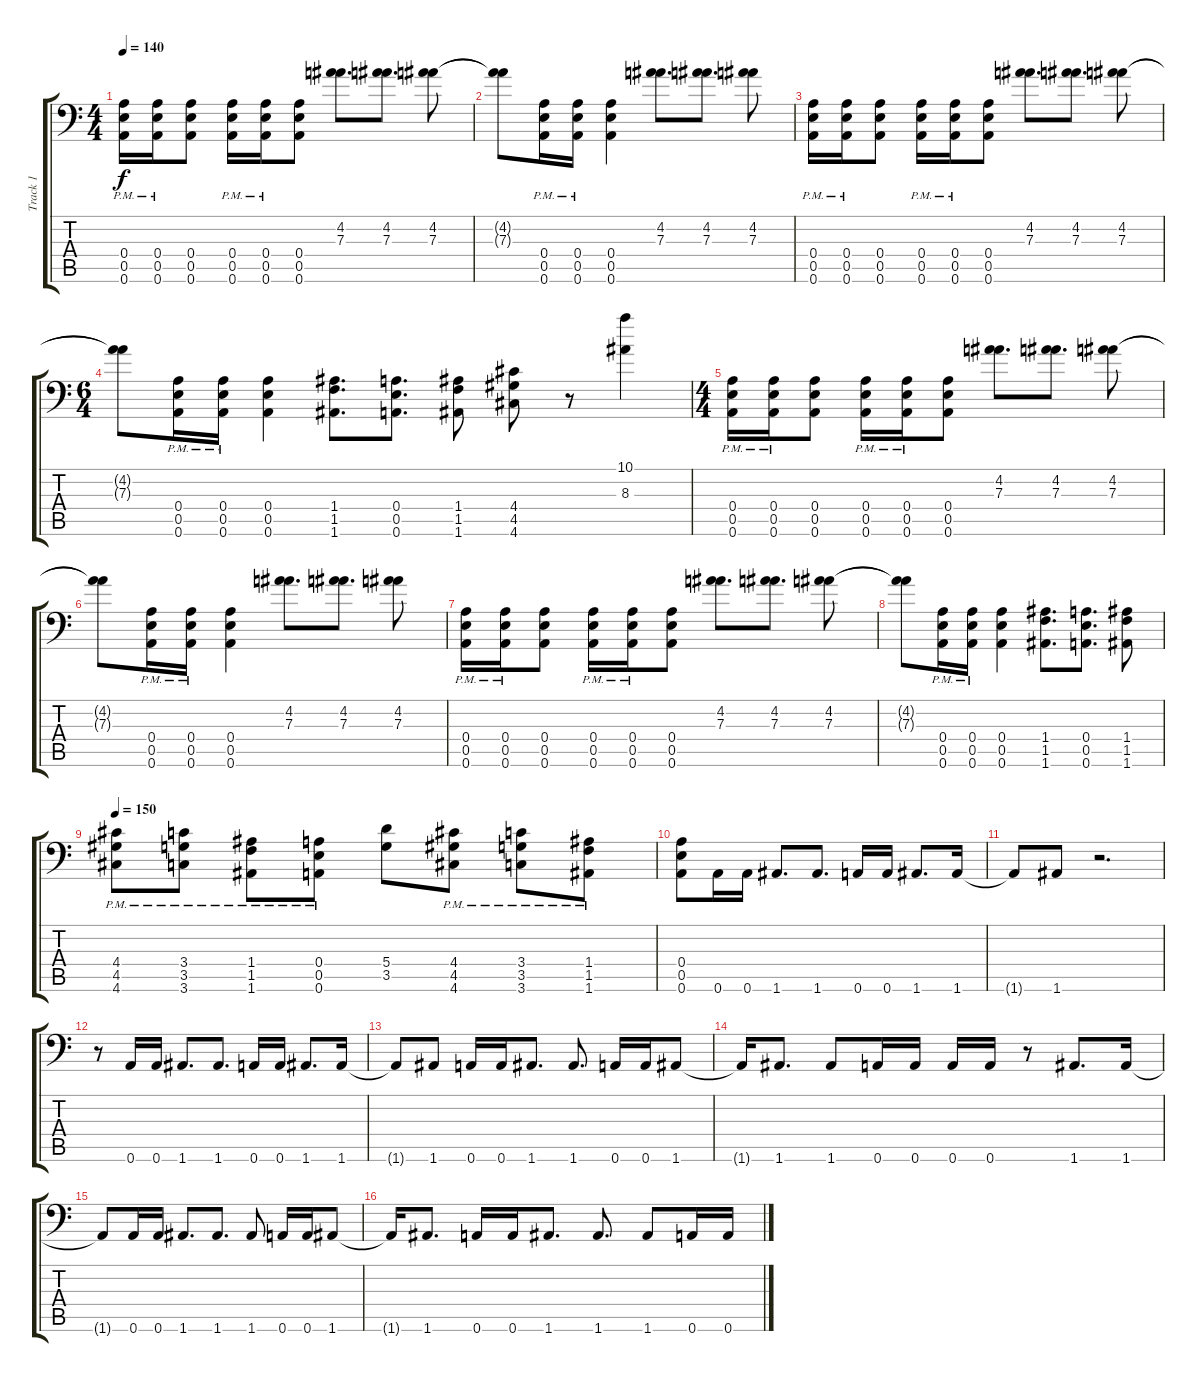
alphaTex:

\track ("Track 1" "Track 1") {instrument distortionguitar}
\staff {score tabs}
\tuning (B3 Gb3 D3 A2 E2 A1) {hide}
\ts (4 4)
\tempo 140
\clef f4
\ks c
(0.4{pm} 0.5{pm} 0.6{pm}).16{dy f} (0.4{pm} 0.5{pm} 0.6{pm}).16 (0.4 0.5 0.6).8 (0.4{pm} 0.5{pm} 0.6{pm}).16 (0.4{pm} 0.5{pm} 0.6{pm}).16 (0.4 0.5 0.6).8 (4.2 7.3).8{d} (4.2 7.3).8{d} (4.2 7.3).8 |
(4.2{t} 7.3{t}).8 (0.4 0.5 0.6{pm}).16 (0.4 0.5 0.6{pm}).16 (0.4 0.5 0.6).4 (4.2 7.3).8{d} (4.2 7.3).8{d} (4.2 7.3).8 |
(0.4{pm} 0.5{pm} 0.6{pm}).16 (0.4{pm} 0.5{pm} 0.6{pm}).16 (0.4 0.5 0.6).8 (0.4{pm} 0.5{pm} 0.6{pm}).16 (0.4{pm} 0.5{pm} 0.6{pm}).16 (0.4 0.5 0.6).8 (4.2 7.3).8{d} (4.2 7.3).8{d} (4.2 7.3).8 |
\ts (6 4)
(4.2{t} 7.3{t}).8 (0.4{pm} 0.5{pm} 0.6{pm}).16 (0.4{pm} 0.5{pm} 0.6{pm}).16 (0.4 0.5 0.6).4 (1.4 1.5 1.6).8{d} (0.4 0.5 0.6).8{d} (1.4 1.5 1.6).8 (4.4 4.5 4.6).8 r.8 (10.1 8.3).4 |
\ts (4 4)
(0.4{pm} 0.5{pm} 0.6{pm}).16 (0.4{pm} 0.5{pm} 0.6{pm}).16 (0.4 0.5 0.6).8 (0.4{pm} 0.5{pm} 0.6{pm}).16 (0.4{pm} 0.5{pm} 0.6{pm}).16 (0.4 0.5 0.6).8 (4.2 7.3).8{d} (4.2 7.3).8{d} (4.2 7.3).8 |
(4.2{t} 7.3{t}).8 (0.4 0.5 0.6{pm}).16 (0.4 0.5 0.6{pm}).16 (0.4 0.5 0.6).4 (4.2 7.3).8{d} (4.2 7.3).8{d} (4.2 7.3).8 |
(0.4{pm} 0.5{pm} 0.6{pm}).16 (0.4{pm} 0.5{pm} 0.6{pm}).16 (0.4 0.5 0.6).8 (0.4{pm} 0.5{pm} 0.6{pm}).16 (0.4{pm} 0.5{pm} 0.6{pm}).16 (0.4 0.5 0.6).8 (4.2 7.3).8{d} (4.2 7.3).8{d} (4.2 7.3).8 |
(4.2{t} 7.3{t}).8 (0.4{pm} 0.5{pm} 0.6{pm}).16 (0.4{pm} 0.5{pm} 0.6{pm}).16 (0.4 0.5 0.6).4 (1.4 1.5 1.6).8{d} (0.4 0.5 0.6).8{d} (1.4 1.5 1.6).8 |
\tempo 150
(4.4{pm} 4.5{pm} 4.6{pm}).8 (3.4{pm} 3.5{pm} 3.6{pm}).8 (1.4{pm} 1.5{pm} 1.6{pm}).8 (0.4{pm} 0.5{pm} 0.6{pm}).8 (5.4 3.5).8 (4.4{pm} 4.5{pm} 4.6{pm}).8 (3.4{pm} 3.5{pm} 3.6{pm}).8 (1.4{pm} 1.5{pm} 1.6{pm}).8 |
(0.4 0.5 0.6).8 0.6.16 0.6.16 1.6.8{d} 1.6.8{d} 0.6.16 0.6.16 1.6.8{d} 1.6.16 |
1.6{t}.8 1.6.8 r.2{d} |
r.8 0.6.16 0.6.16 1.6.8{d} 1.6.8{d} 0.6.16 0.6.16 1.6.8{d} 1.6.16 |
1.6{t}.8 1.6.8 0.6.16 0.6.16 1.6.8{d} 1.6.8{d} 0.6.16 0.6.16 1.6.8 |
1.6{t}.16 1.6.8{d} 1.6.8 0.6.16 0.6.16 0.6.16 0.6.16 r.8 1.6.8{d} 1.6.16 |
1.6{t}.8 0.6.16 0.6.16 1.6.8{d} 1.6.8{d} 1.6.8 0.6.16 0.6.16 1.6.8 |
1.6{t}.16 1.6.8{d} 0.6.16 0.6.16 1.6.8{d} 1.6.8{d} 1.6.8 0.6.16 0.6.16
